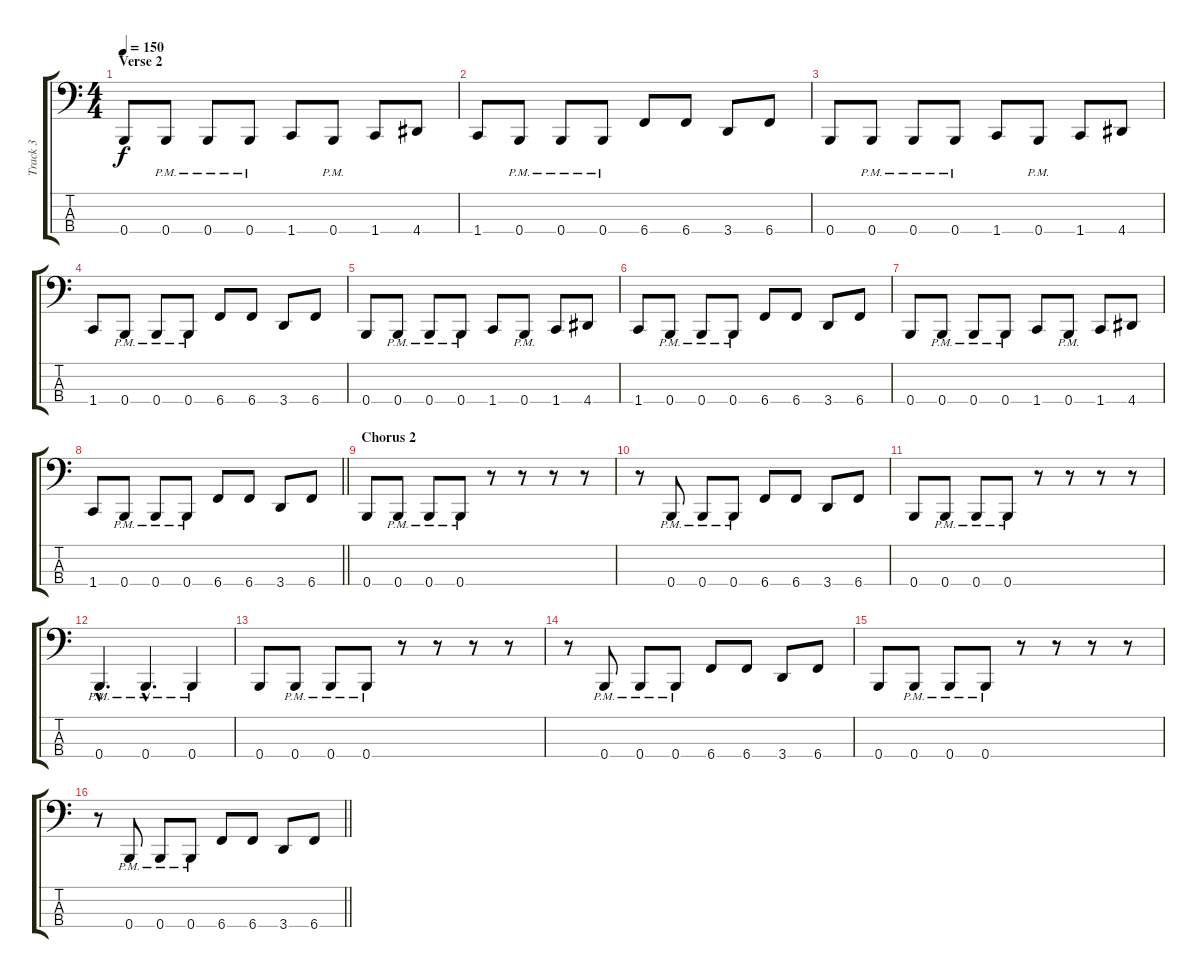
\track ("Track 3" "Track 3") {instrument electricbasspick}
\staff {score tabs}
\tuning (E2 B1 Gb1 B0) {hide}
\ts (4 4)
\section ("" "Verse 2")
\tempo 150
\clef f4
\ks c
0.4.8{dy f} 0.4{pm}.8 0.4{pm}.8 0.4{pm}.8 1.4.8 0.4{pm}.8 1.4.8 4.4.8 |
1.4.8 0.4{pm}.8 0.4{pm}.8 0.4{pm}.8 6.4.8 6.4.8 3.4.8 6.4.8 |
0.4.8 0.4{pm}.8 0.4{pm}.8 0.4{pm}.8 1.4.8 0.4{pm}.8 1.4.8 4.4.8 |
1.4.8 0.4{pm}.8 0.4{pm}.8 0.4{pm}.8 6.4.8 6.4.8 3.4.8 6.4.8 |
0.4.8 0.4{pm}.8 0.4{pm}.8 0.4{pm}.8 1.4.8 0.4{pm}.8 1.4.8 4.4.8 |
1.4.8 0.4{pm}.8 0.4{pm}.8 0.4{pm}.8 6.4.8 6.4.8 3.4.8 6.4.8 |
0.4.8 0.4{pm}.8 0.4{pm}.8 0.4{pm}.8 1.4.8 0.4{pm}.8 1.4.8 4.4.8 |
\barLineRight lightlight
1.4.8 0.4{pm}.8 0.4{pm}.8 0.4{pm}.8 6.4.8 6.4.8 3.4.8 6.4.8 |
\section ("" "Chorus 2")
0.4.8 0.4{pm}.8 0.4{pm}.8 0.4{pm}.8 r.8 r.8 r.8 r.8 |
r.8 0.4{pm}.8 0.4{pm}.8 0.4{pm}.8 6.4.8 6.4.8 3.4.8 6.4.8 |
0.4.8 0.4{pm}.8 0.4{pm}.8 0.4{pm}.8 r.8 r.8 r.8 r.8 |
0.4{hac pm}.4{d} 0.4{hac pm}.4{d} 0.4{pm}.4 |
0.4.8 0.4{pm}.8 0.4{pm}.8 0.4{pm}.8 r.8 r.8 r.8 r.8 |
r.8 0.4{pm}.8 0.4{pm}.8 0.4{pm}.8 6.4.8 6.4.8 3.4.8 6.4.8 |
0.4.8 0.4{pm}.8 0.4{pm}.8 0.4{pm}.8 r.8 r.8 r.8 r.8 |
\barLineRight lightlight
r.8 0.4{pm}.8 0.4{pm}.8 0.4{pm}.8 6.4.8 6.4.8 3.4.8 6.4.8
